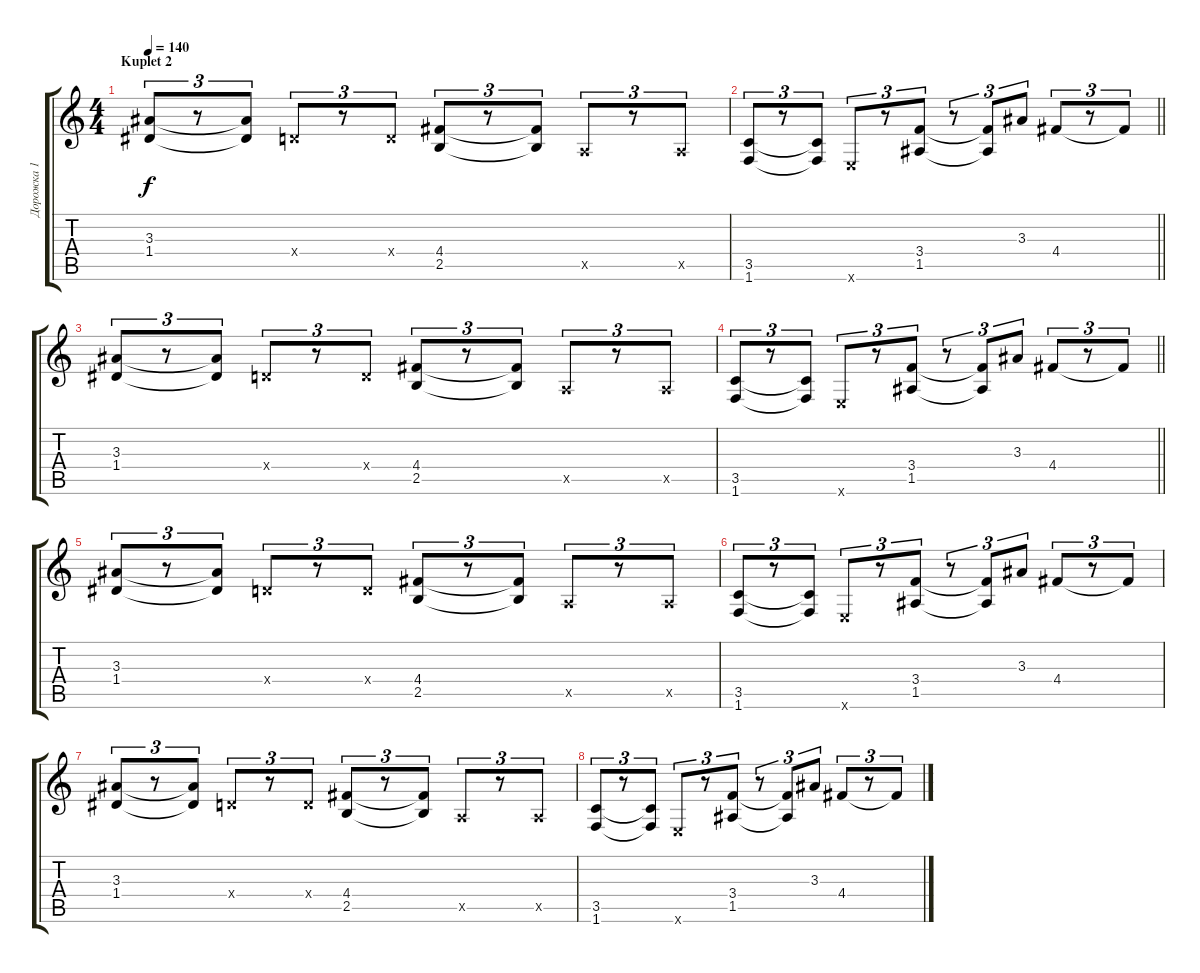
\track ("Дорожка 1" "Дорожка 1") {instrument acousticguitarsteel}
\staff {score tabs}
\tuning (E4 B3 G3 D3 A2 E2) {hide}
\ts (4 4)
\section ("" "Kuplet 2")
\tempo 140
\clef g2
\ks c
(3.3 1.4).8{tu (3 2) dy f} r.8{tu (3 2)} (3.3{t} 1.4{t}).8{tu (3 2)} 0.4{x}.8{tu (3 2)} r.8{tu (3 2)} 0.4{x}.8{tu (3 2)} (4.4 2.5).8{tu (3 2)} r.8{tu (3 2)} (4.4{t} 2.5{t}).8{tu (3 2)} 0.5{x}.8{tu (3 2)} r.8{tu (3 2)} 0.5{x}.8{tu (3 2)} |
\barLineRight lightlight
(3.5 1.6).8{tu (3 2)} r.8{tu (3 2)} (3.5{t} 1.6{t}).8{tu (3 2)} 0.6{x}.8{tu (3 2)} r.8{tu (3 2)} (3.4 1.5).8{tu (3 2)} r.8{tu (3 2)} (3.4{t} 1.5{t}).8{tu (3 2)} 3.3.8{tu (3 2)} 4.4.8{tu (3 2)} r.8{tu (3 2)} 4.4{t}.8{tu (3 2)} |
(3.3 1.4).8{tu (3 2)} r.8{tu (3 2)} (3.3{t} 1.4{t}).8{tu (3 2)} 0.4{x}.8{tu (3 2)} r.8{tu (3 2)} 0.4{x}.8{tu (3 2)} (4.4 2.5).8{tu (3 2)} r.8{tu (3 2)} (4.4{t} 2.5{t}).8{tu (3 2)} 0.5{x}.8{tu (3 2)} r.8{tu (3 2)} 0.5{x}.8{tu (3 2)} |
\barLineRight lightlight
(3.5 1.6).8{tu (3 2)} r.8{tu (3 2)} (3.5{t} 1.6{t}).8{tu (3 2)} 0.6{x}.8{tu (3 2)} r.8{tu (3 2)} (3.4 1.5).8{tu (3 2)} r.8{tu (3 2)} (3.4{t} 1.5{t}).8{tu (3 2)} 3.3.8{tu (3 2)} 4.4.8{tu (3 2)} r.8{tu (3 2)} 4.4{t}.8{tu (3 2)} |
(3.3 1.4).8{tu (3 2)} r.8{tu (3 2)} (3.3{t} 1.4{t}).8{tu (3 2)} 0.4{x}.8{tu (3 2)} r.8{tu (3 2)} 0.4{x}.8{tu (3 2)} (4.4 2.5).8{tu (3 2)} r.8{tu (3 2)} (4.4{t} 2.5{t}).8{tu (3 2)} 0.5{x}.8{tu (3 2)} r.8{tu (3 2)} 0.5{x}.8{tu (3 2)} |
(3.5 1.6).8{tu (3 2)} r.8{tu (3 2)} (3.5{t} 1.6{t}).8{tu (3 2)} 0.6{x}.8{tu (3 2)} r.8{tu (3 2)} (3.4 1.5).8{tu (3 2)} r.8{tu (3 2)} (3.4{t} 1.5{t}).8{tu (3 2)} 3.3.8{tu (3 2)} 4.4.8{tu (3 2)} r.8{tu (3 2)} 4.4{t}.8{tu (3 2)} |
(3.3 1.4).8{tu (3 2)} r.8{tu (3 2)} (3.3{t} 1.4{t}).8{tu (3 2)} 0.4{x}.8{tu (3 2)} r.8{tu (3 2)} 0.4{x}.8{tu (3 2)} (4.4 2.5).8{tu (3 2)} r.8{tu (3 2)} (4.4{t} 2.5{t}).8{tu (3 2)} 0.5{x}.8{tu (3 2)} r.8{tu (3 2)} 0.5{x}.8{tu (3 2)} |
(3.5 1.6).8{tu (3 2)} r.8{tu (3 2)} (3.5{t} 1.6{t}).8{tu (3 2)} 0.6{x}.8{tu (3 2)} r.8{tu (3 2)} (3.4 1.5).8{tu (3 2)} r.8{tu (3 2)} (3.4{t} 1.5{t}).8{tu (3 2)} 3.3.8{tu (3 2)} 4.4.8{tu (3 2)} r.8{tu (3 2)} 4.4{t}.8{tu (3 2)}
